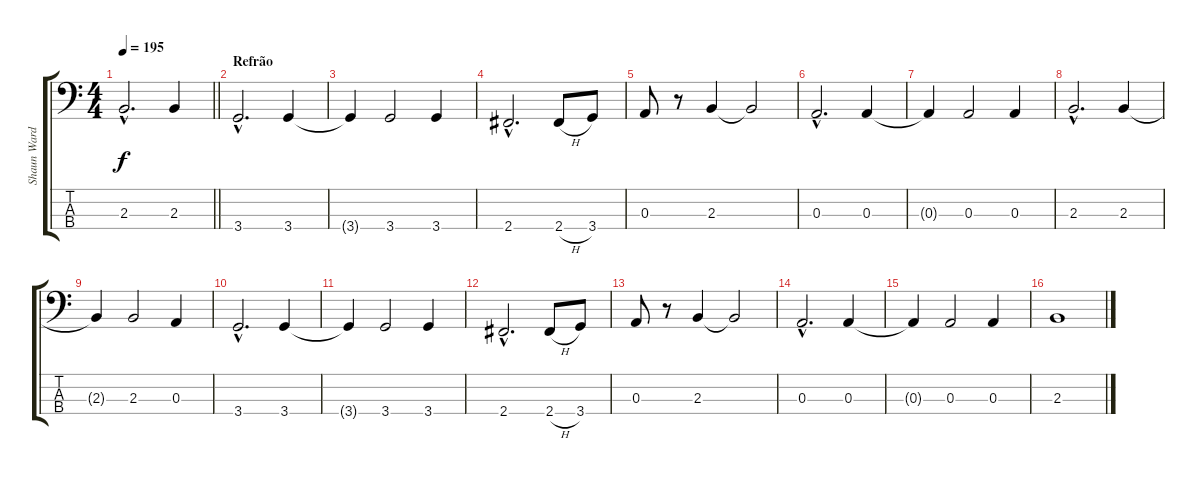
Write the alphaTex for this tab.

\track ("Shaun Ward (Bass)" "Shaun Ward") {instrument electricbassfinger}
\staff {score tabs}
\tuning (G2 D2 A1 E1) {hide}
\ts (4 4)
\tempo 195
\clef f4
\barLineRight lightlight
\ks c
2.3{hac t}.2{d dy f} 2.3.4 |
\section ("" "Refrão")
3.4{hac}.2{d} 3.4.4 |
3.4{t}.4 3.4.2 3.4.4 |
2.4{hac}.2{d} 2.4{h}.8 3.4.8 |
0.3.8 r.8 2.3.4 2.3{t}.2 |
0.3{hac}.2{d} 0.3.4 |
0.3{t}.4 0.3.2 0.3.4 |
2.3{hac}.2{d} 2.3.4 |
2.3{t}.4 2.3.2 0.3.4 |
3.4{hac}.2{d} 3.4.4 |
3.4{t}.4 3.4.2 3.4.4 |
2.4{hac}.2{d} 2.4{h}.8 3.4.8 |
0.3.8 r.8 2.3.4 2.3{t}.2 |
0.3{hac}.2{d} 0.3.4 |
0.3{t}.4 0.3.2 0.3.4 |
2.3.1
